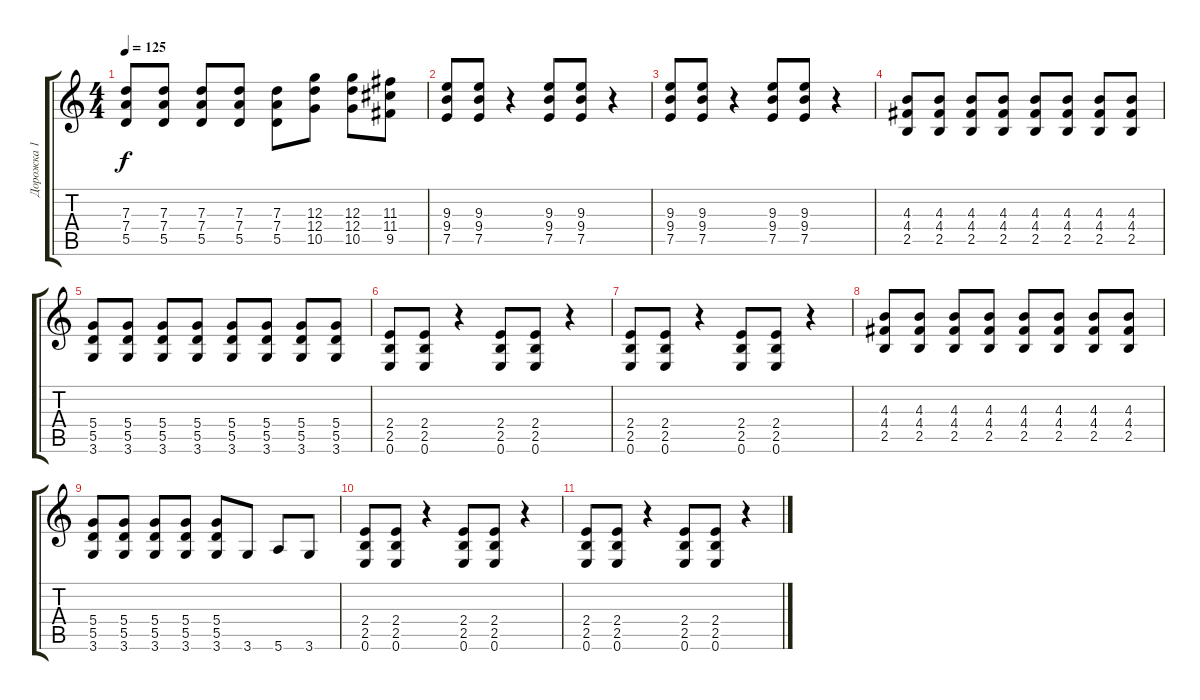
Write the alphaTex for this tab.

\track ("Дорожка 1" "Дорожка 1") {instrument overdrivenguitar}
\staff {score tabs}
\tuning (E4 B3 G3 D3 A2 E2) {hide}
\ts (4 4)
\tempo 125
\clef g2
\ks c
(7.3 7.4 5.5).8{dy f} (7.3 7.4 5.5).8 (7.3 7.4 5.5).8 (7.3 7.4 5.5).8 (7.3 7.4 5.5).8 (12.3 12.4 10.5).8 (12.3 12.4 10.5).8 (11.3 11.4 9.5).8 |
(9.3 9.4 7.5).8 (9.3 9.4 7.5).8 r.4 (9.3 9.4 7.5).8 (9.3 9.4 7.5).8 r.4 |
(9.3 9.4 7.5).8 (9.3 9.4 7.5).8 r.4 (9.3 9.4 7.5).8 (9.3 9.4 7.5).8 r.4 |
(4.3 4.4 2.5).8 (4.3 4.4 2.5).8 (4.3 4.4 2.5).8 (4.3 4.4 2.5).8 (4.3 4.4 2.5).8 (4.3 4.4 2.5).8 (4.3 4.4 2.5).8 (4.3 4.4 2.5).8 |
(5.4 5.5 3.6).8 (5.4 5.5 3.6).8 (5.4 5.5 3.6).8 (5.4 5.5 3.6).8 (5.4 5.5 3.6).8 (5.4 5.5 3.6).8 (5.4 5.5 3.6).8 (5.4 5.5 3.6).8 |
(2.4 2.5 0.6).8 (2.4 2.5 0.6).8 r.4 (2.4 2.5 0.6).8 (2.4 2.5 0.6).8 r.4 |
(2.4 2.5 0.6).8 (2.4 2.5 0.6).8 r.4 (2.4 2.5 0.6).8 (2.4 2.5 0.6).8 r.4 |
(4.3 4.4 2.5).8 (4.3 4.4 2.5).8 (4.3 4.4 2.5).8 (4.3 4.4 2.5).8 (4.3 4.4 2.5).8 (4.3 4.4 2.5).8 (4.3 4.4 2.5).8 (4.3 4.4 2.5).8 |
(5.4 5.5 3.6).8 (5.4 5.5 3.6).8 (5.4 5.5 3.6).8 (5.4 5.5 3.6).8 (5.4 5.5 3.6).8 3.6.8 5.6.8 3.6.8 |
(2.4 2.5 0.6).8 (2.4 2.5 0.6).8 r.4 (2.4 2.5 0.6).8 (2.4 2.5 0.6).8 r.4 |
(2.4 2.5 0.6).8 (2.4 2.5 0.6).8 r.4 (2.4 2.5 0.6).8 (2.4 2.5 0.6).8 r.4
